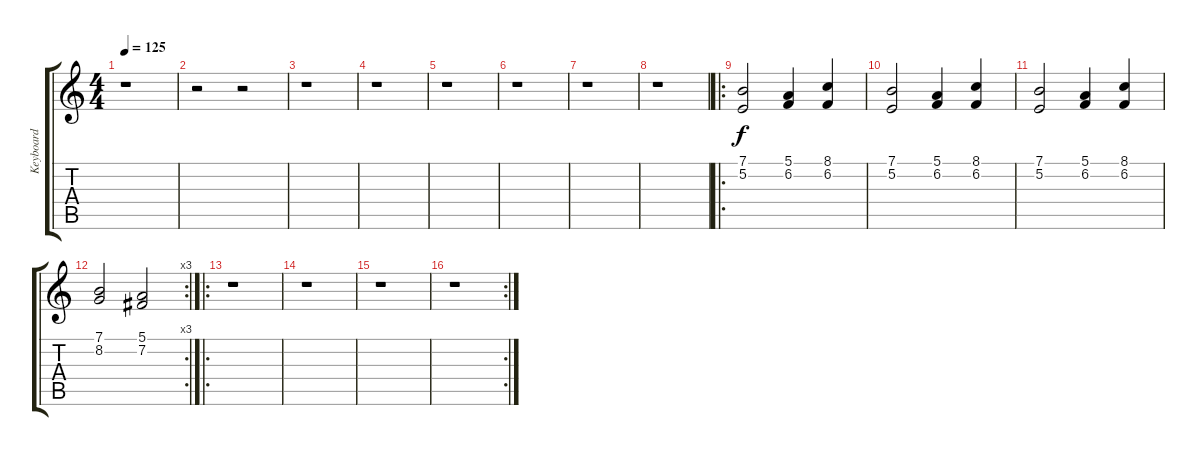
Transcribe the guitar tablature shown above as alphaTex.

\track ("Keyboard" "Keyboard") {instrument stringensemble2}
\staff {score tabs}
\tuning (E4 B3 G3 D3 A2 E2) {hide}
\ts (4 4)
\tempo 125
\clef g2
\ks c
r.1{dy f instrument stringensemble2} |
r.2 r.2 |
r.1 |
r.1 |
r.1 |
r.1 |
r.1 |
r.1 |
\ro
(7.1 5.2).2 (5.1 6.2).4 (8.1 6.2).4 |
(7.1 5.2).2 (5.1 6.2).4 (8.1 6.2).4 |
(7.1 5.2).2 (5.1 6.2).4 (8.1 6.2).4 |
\rc 3
(7.1 8.2).2 (5.1 7.2).2 |
\ro
r.1 |
r.1 |
r.1 |
\rc 2
r.1
